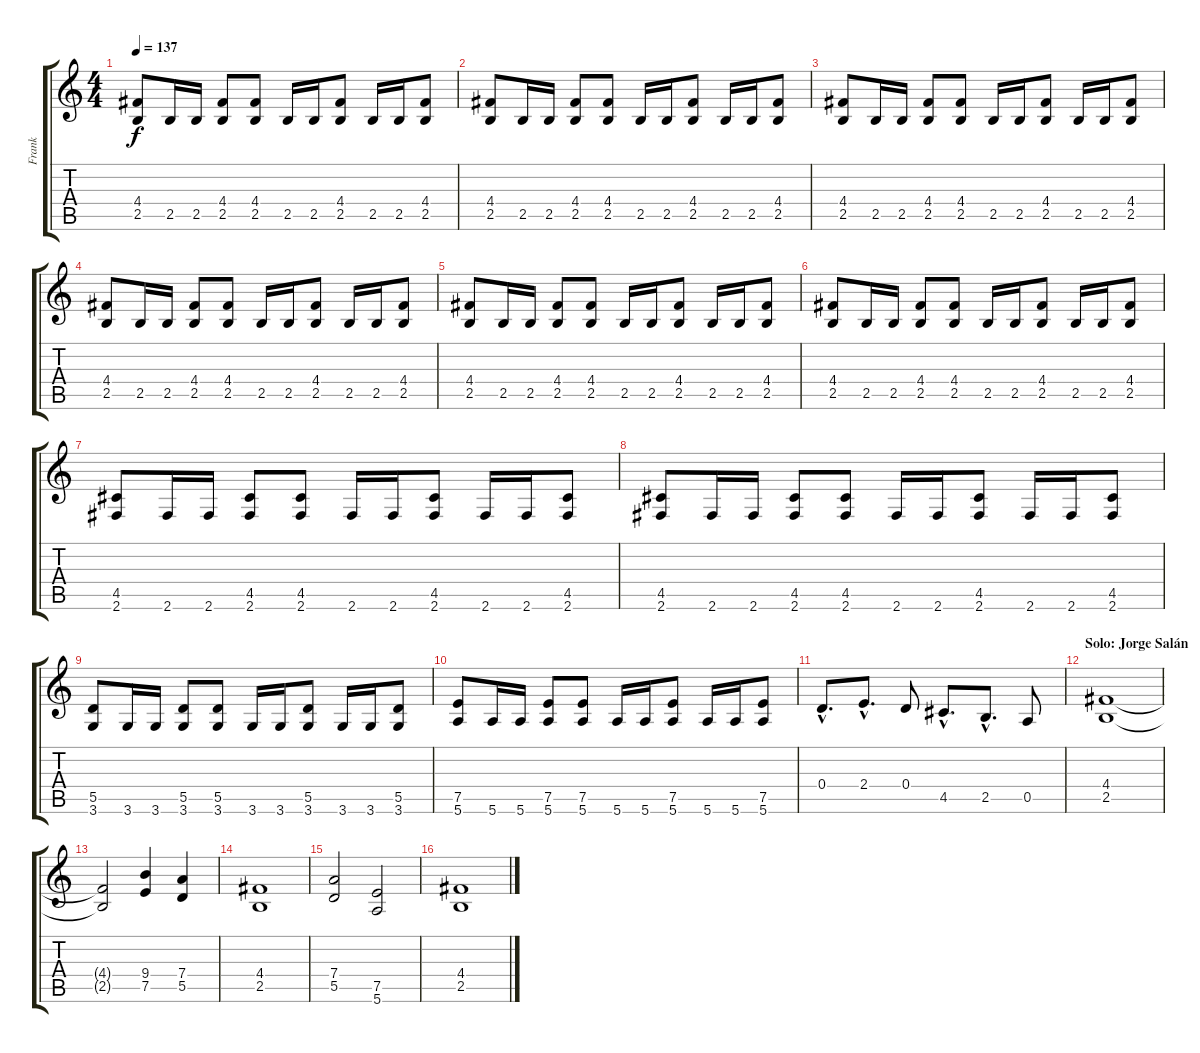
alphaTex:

\track ("Frank" "Frank") {instrument distortionguitar}
\staff {score tabs}
\tuning (E4 B3 G3 D3 A2 E2) {hide}
\ts (4 4)
\tempo 137
\clef g2
\ks c
(4.4 2.5).8{dy f} 2.5.16 2.5.16 (4.4 2.5).8 (4.4 2.5).8 2.5.16 2.5.16 (4.4 2.5).8 2.5.16 2.5.16 (4.4 2.5).8 |
(4.4 2.5).8 2.5.16 2.5.16 (4.4 2.5).8 (4.4 2.5).8 2.5.16 2.5.16 (4.4 2.5).8 2.5.16 2.5.16 (4.4 2.5).8 |
(4.4 2.5).8 2.5.16 2.5.16 (4.4 2.5).8 (4.4 2.5).8 2.5.16 2.5.16 (4.4 2.5).8 2.5.16 2.5.16 (4.4 2.5).8 |
(4.4 2.5).8 2.5.16 2.5.16 (4.4 2.5).8 (4.4 2.5).8 2.5.16 2.5.16 (4.4 2.5).8 2.5.16 2.5.16 (4.4 2.5).8 |
(4.4 2.5).8 2.5.16 2.5.16 (4.4 2.5).8 (4.4 2.5).8 2.5.16 2.5.16 (4.4 2.5).8 2.5.16 2.5.16 (4.4 2.5).8 |
(4.4 2.5).8 2.5.16 2.5.16 (4.4 2.5).8 (4.4 2.5).8 2.5.16 2.5.16 (4.4 2.5).8 2.5.16 2.5.16 (4.4 2.5).8 |
(4.5 2.6).8 2.6.16 2.6.16 (4.5 2.6).8 (4.5 2.6).8 2.6.16 2.6.16 (4.5 2.6).8 2.6.16 2.6.16 (4.5 2.6).8 |
(4.5 2.6).8 2.6.16 2.6.16 (4.5 2.6).8 (4.5 2.6).8 2.6.16 2.6.16 (4.5 2.6).8 2.6.16 2.6.16 (4.5 2.6).8 |
(5.5 3.6).8 3.6.16 3.6.16 (5.5 3.6).8 (5.5 3.6).8 3.6.16 3.6.16 (5.5 3.6).8 3.6.16 3.6.16 (5.5 3.6).8 |
(7.5 5.6).8 5.6.16 5.6.16 (7.5 5.6).8 (7.5 5.6).8 5.6.16 5.6.16 (7.5 5.6).8 5.6.16 5.6.16 (7.5 5.6).8 |
0.4{hac}.8{d} 2.4{hac}.8{d} 0.4.8 4.5{hac}.8{d} 2.5{hac}.8{d} 0.5.8 |
\section ("" "Solo: Jorge Salán")
(4.4 2.5).1{volume 11} |
(4.4{t} 2.5{t}).2 (9.4 7.5).4 (7.4 5.5).4 |
(4.4 2.5).1 |
(7.4 5.5).2 (7.5 5.6).2 |
(4.4 2.5).1
